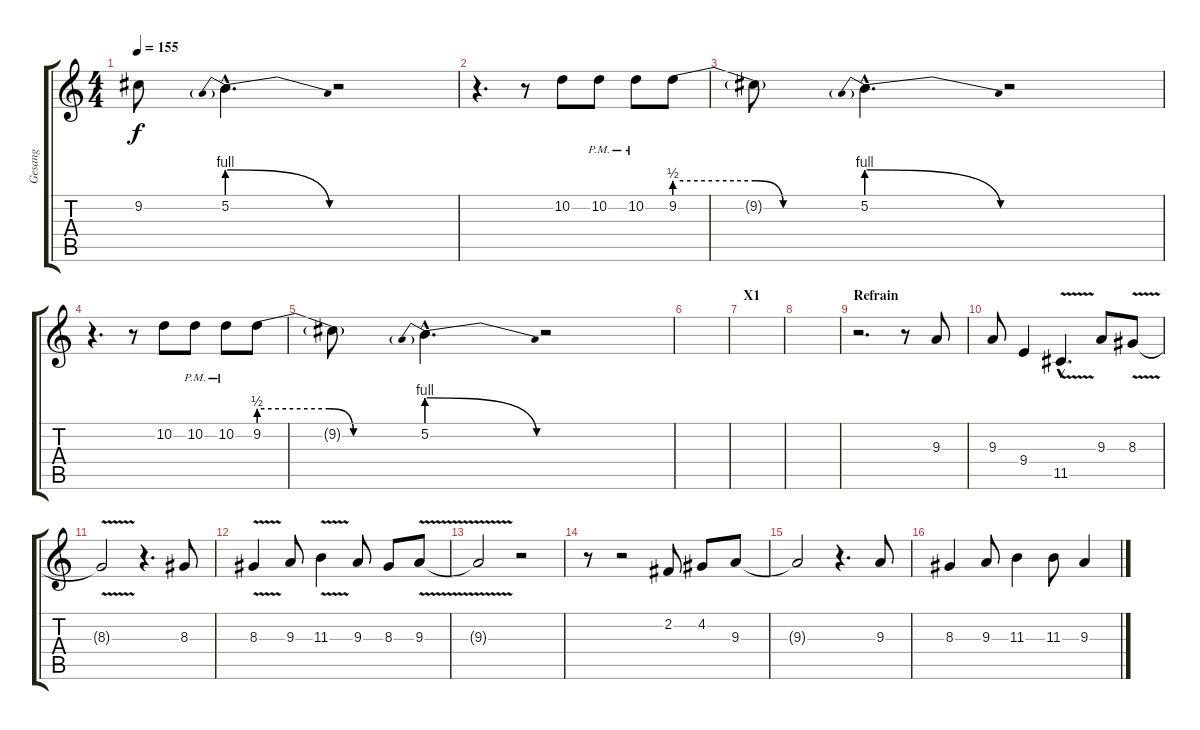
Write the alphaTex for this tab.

\track ("Gesang" "Gesang") {instrument oboe}
\staff {score tabs}
\tuning (A4 E4 C4 G3 D3 A2) {hide}
\ts (4 4)
\tempo 155
\clef g2
\ks c
9.2{t}.8{dy f} 5.2{be (prebendrelease 0 4 60 0) hac}.4{d} r.2 |
r.4{d} r.8 10.2.8 10.2{pm}.8 10.2{pm}.8 9.2{be (custom 0 2 26 2 35 0 60 0)}.8 |
9.2{t}.8 5.2{be (prebendrelease 0 4 60 0) hac}.4{d} r.2 |
r.4{d} r.8 10.2.8 10.2{pm}.8 10.2{pm}.8 9.2{be (custom 0 2 26 2 35 0 60 0)}.8 |
9.2{t}.8 5.2{be (prebendrelease 0 4 60 0) hac}.4{d} r.2 |
|
\section ("" "X1")
|
|
\section ("" "Refrain")
r.2{d} r.8 9.3.8 |
9.3.8 9.4.4 11.5{v hac}.4{d} 9.3.8 8.3{v}.8 |
8.3{t}.2 r.4{d} 8.3.8 |
8.3{v}.4 9.3.8 11.3{v}.4 9.3.8 8.3.8 9.3{v}.8 |
9.3{t}.2 r.2 |
r.8 r.2 2.2.8 4.2.8 9.3.8 |
9.3{t}.2 r.4{d} 9.3.8 |
8.3.4 9.3.8 11.3.4 11.3.8 9.3.4
